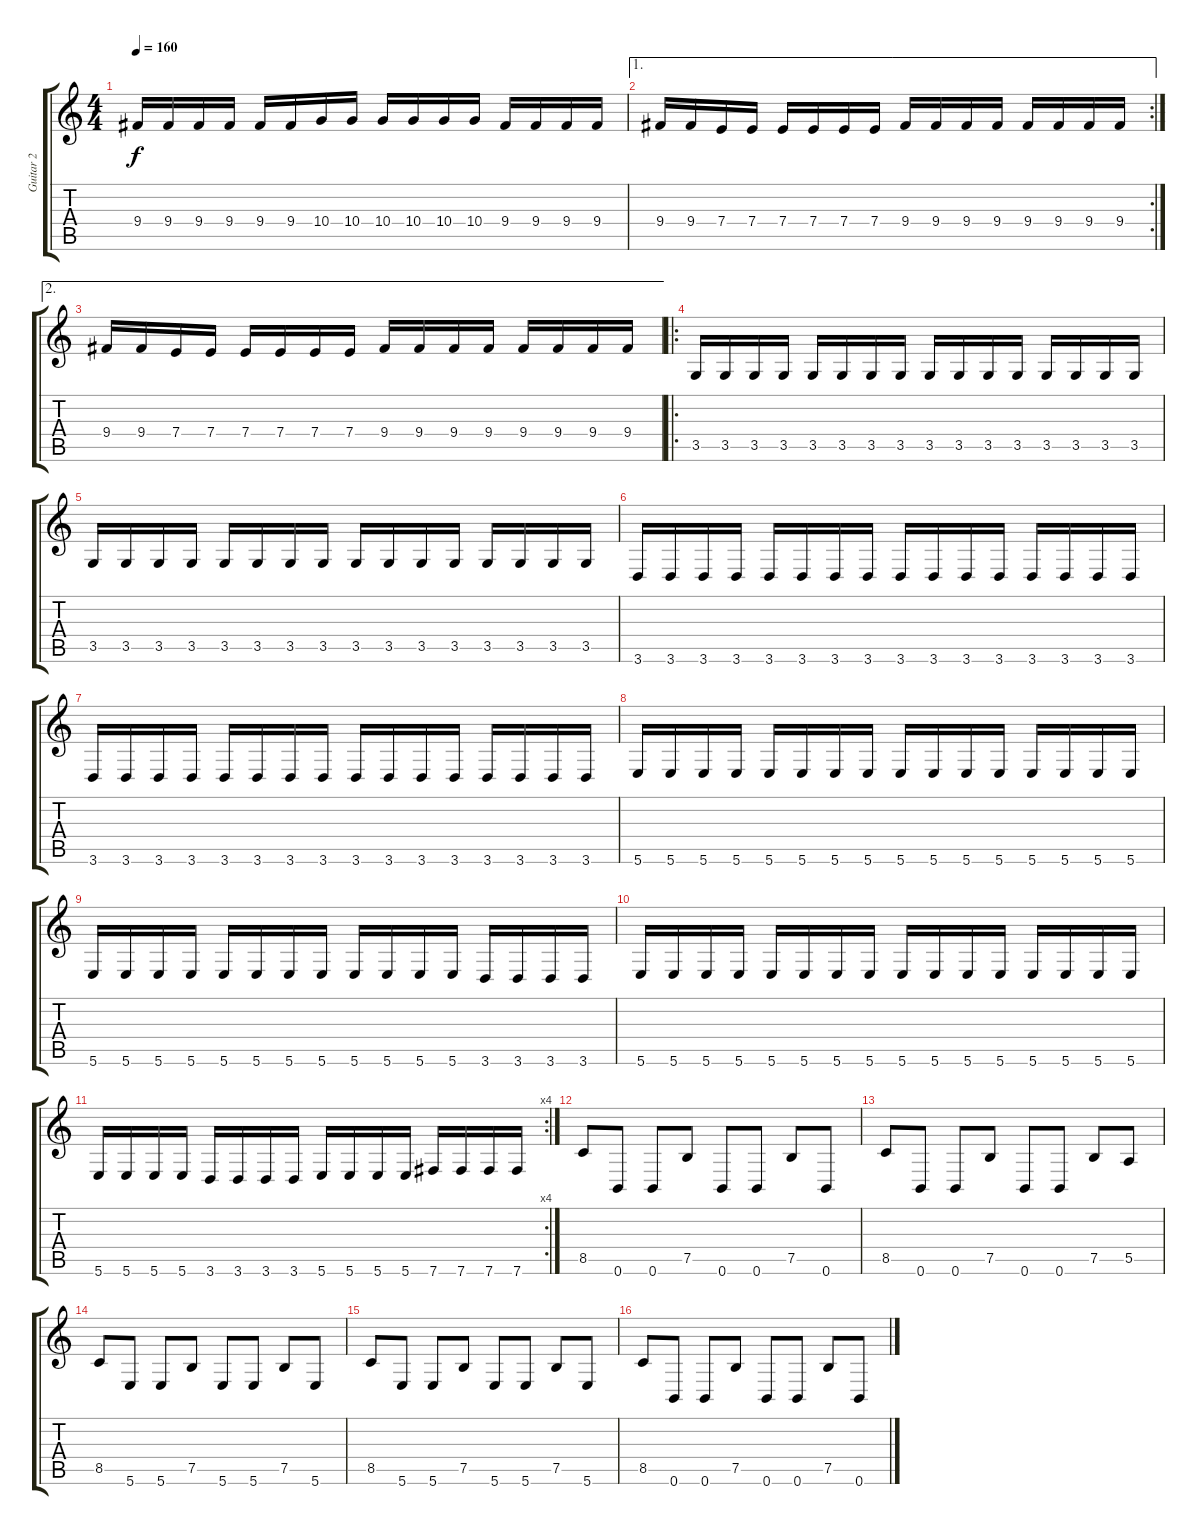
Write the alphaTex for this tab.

\track ("Guitar 2" "Guitar 2") {instrument distortionguitar}
\staff {score tabs}
\tuning (B3 Gb3 D3 A2 E2 B1) {hide}
\ts (4 4)
\tempo 160
\clef g2
\ks c
9.4.16{dy f} 9.4.16 9.4.16 9.4.16 9.4.16 9.4.16 10.4.16 10.4.16 10.4.16 10.4.16 10.4.16 10.4.16 9.4.16 9.4.16 9.4.16 9.4.16 |
\ae 1
\rc 2
9.4.16 9.4.16 7.4.16 7.4.16 7.4.16 7.4.16 7.4.16 7.4.16 9.4.16 9.4.16 9.4.16 9.4.16 9.4.16 9.4.16 9.4.16 9.4.16 |
\ae 2
9.4.16 9.4.16 7.4.16 7.4.16 7.4.16 7.4.16 7.4.16 7.4.16 9.4.16 9.4.16 9.4.16 9.4.16 9.4.16 9.4.16 9.4.16 9.4.16 |
\ro
3.5.16 3.5.16 3.5.16 3.5.16 3.5.16 3.5.16 3.5.16 3.5.16 3.5.16 3.5.16 3.5.16 3.5.16 3.5.16 3.5.16 3.5.16 3.5.16 |
3.5.16 3.5.16 3.5.16 3.5.16 3.5.16 3.5.16 3.5.16 3.5.16 3.5.16 3.5.16 3.5.16 3.5.16 3.5.16 3.5.16 3.5.16 3.5.16 |
3.6.16 3.6.16 3.6.16 3.6.16 3.6.16 3.6.16 3.6.16 3.6.16 3.6.16 3.6.16 3.6.16 3.6.16 3.6.16 3.6.16 3.6.16 3.6.16 |
3.6.16 3.6.16 3.6.16 3.6.16 3.6.16 3.6.16 3.6.16 3.6.16 3.6.16 3.6.16 3.6.16 3.6.16 3.6.16 3.6.16 3.6.16 3.6.16 |
5.6.16 5.6.16 5.6.16 5.6.16 5.6.16 5.6.16 5.6.16 5.6.16 5.6.16 5.6.16 5.6.16 5.6.16 5.6.16 5.6.16 5.6.16 5.6.16 |
5.6.16 5.6.16 5.6.16 5.6.16 5.6.16 5.6.16 5.6.16 5.6.16 5.6.16 5.6.16 5.6.16 5.6.16 3.6.16 3.6.16 3.6.16 3.6.16 |
5.6.16 5.6.16 5.6.16 5.6.16 5.6.16 5.6.16 5.6.16 5.6.16 5.6.16 5.6.16 5.6.16 5.6.16 5.6.16 5.6.16 5.6.16 5.6.16 |
\rc 4
5.6.16 5.6.16 5.6.16 5.6.16 3.6.16 3.6.16 3.6.16 3.6.16 5.6.16 5.6.16 5.6.16 5.6.16 7.6.16 7.6.16 7.6.16 7.6.16 |
8.5.8 0.6.8 0.6.8 7.5.8 0.6.8 0.6.8 7.5.8 0.6.8 |
8.5.8 0.6.8 0.6.8 7.5.8 0.6.8 0.6.8 7.5.8 5.5.8 |
8.5.8 5.6.8 5.6.8 7.5.8 5.6.8 5.6.8 7.5.8 5.6.8 |
8.5.8 5.6.8 5.6.8 7.5.8 5.6.8 5.6.8 7.5.8 5.6.8 |
8.5.8 0.6.8 0.6.8 7.5.8 0.6.8 0.6.8 7.5.8 0.6.8
